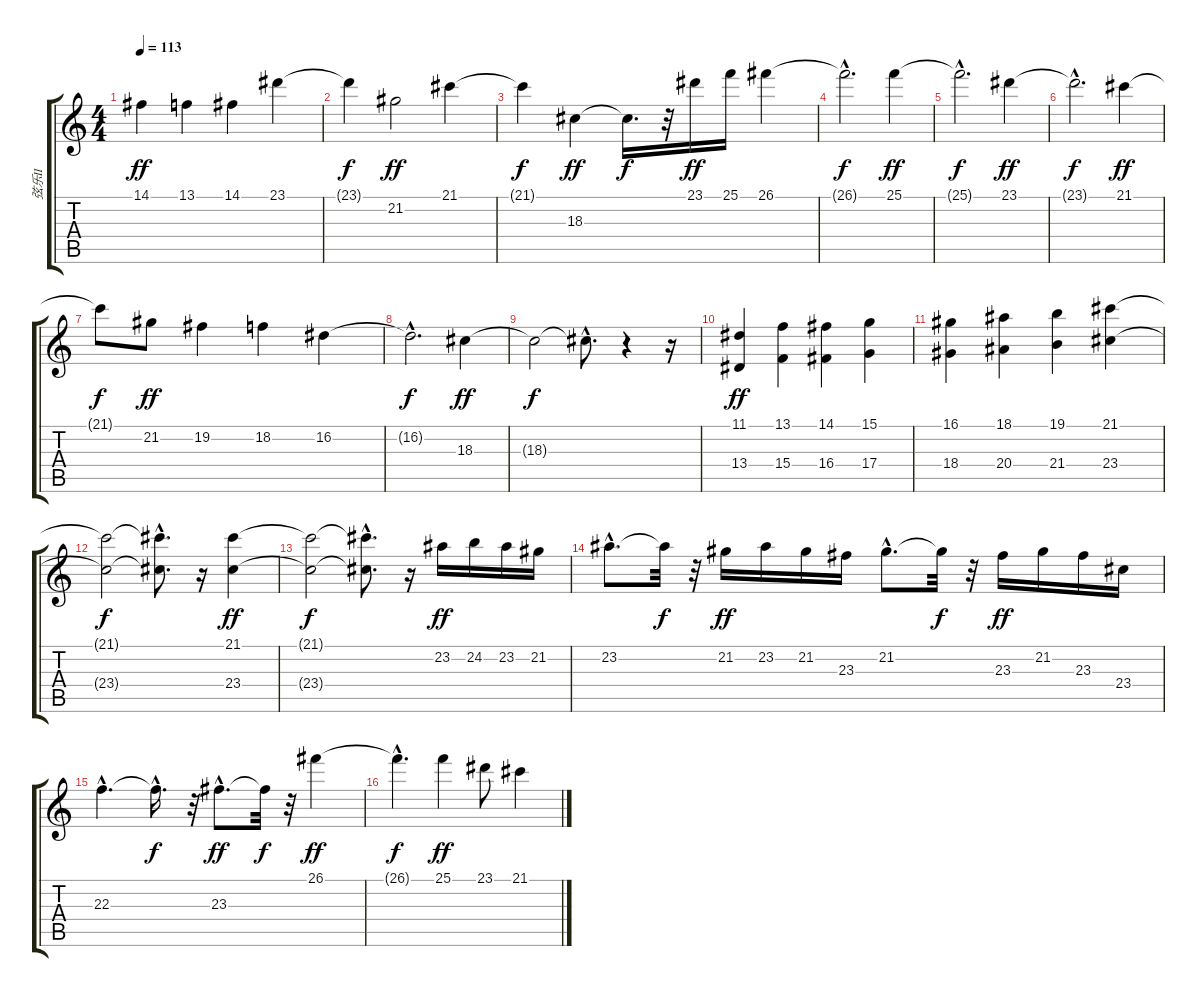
\track ("弦乐II" "弦乐II") {instrument stringensemble1}
\staff {score tabs}
\tuning (E4 B3 G3 D3 A2 E2) {hide}
\ts (4 4)
\tempo 113
\clef g2
\ks c
14.1.4{dy ff} 13.1.4 14.1.4 23.1.4 |
23.1{t}.4{dy f} 21.2.2{dy ff} 21.1.4 |
21.1{t}.4{dy f} 18.3.4{dy ff} 18.3{t}.16{d dy f} r.32 23.1.16{dy ff} 25.1.16 26.1.4 |
26.1{hac t}.2{d dy f} 25.1.4{dy ff} |
25.1{hac t}.2{d dy f} 23.1.4{dy ff} |
23.1{hac t}.2{d dy f} 21.1.4{dy ff} |
21.1{t}.8{dy f} 21.2.8{dy ff} 19.2.4 18.2.4 16.2.4 |
16.2{hac t}.2{d dy f} 18.3.4{dy ff} |
18.3{t}.2{dy f} 18.3{hac t}.8{d} r.4 r.16 |
(11.1 13.4).4{dy ff} (13.1 15.4).4 (14.1 16.4).4 (15.1 17.4).4 |
(16.1 18.4).4 (18.1 20.4).4 (19.1 21.4).4 (21.1 23.4).4 |
(21.1{t} 23.4{t}).2{dy f} (21.1{hac t} 23.4{hac t}).8{d} r.16 (21.1 23.4).4{dy ff} |
(21.1{t} 23.4{t}).2{dy f} (21.1{hac t} 23.4{hac t}).8{d} r.16 23.2.16{dy ff} 24.2.16 23.2.16 21.2.16 |
23.2{hac}.8{d} 23.2{t}.32{dy f} r.32 21.2.16{dy ff} 23.2.16 21.2.16 23.3.16 21.2{hac}.8{d} 21.2{t}.32{dy f} r.32 23.3.16{dy ff} 21.2.16 23.3.16 23.4.16 |
22.3{hac}.4{d} 22.3{hac t}.16{d dy f} r.32 23.3{hac}.8{d dy ff} 23.3{t}.32{dy f} r.32 26.1.4{dy ff} |
26.1{hac t}.4{d dy f} 25.1.4{dy ff} 23.1.8 21.1.4
